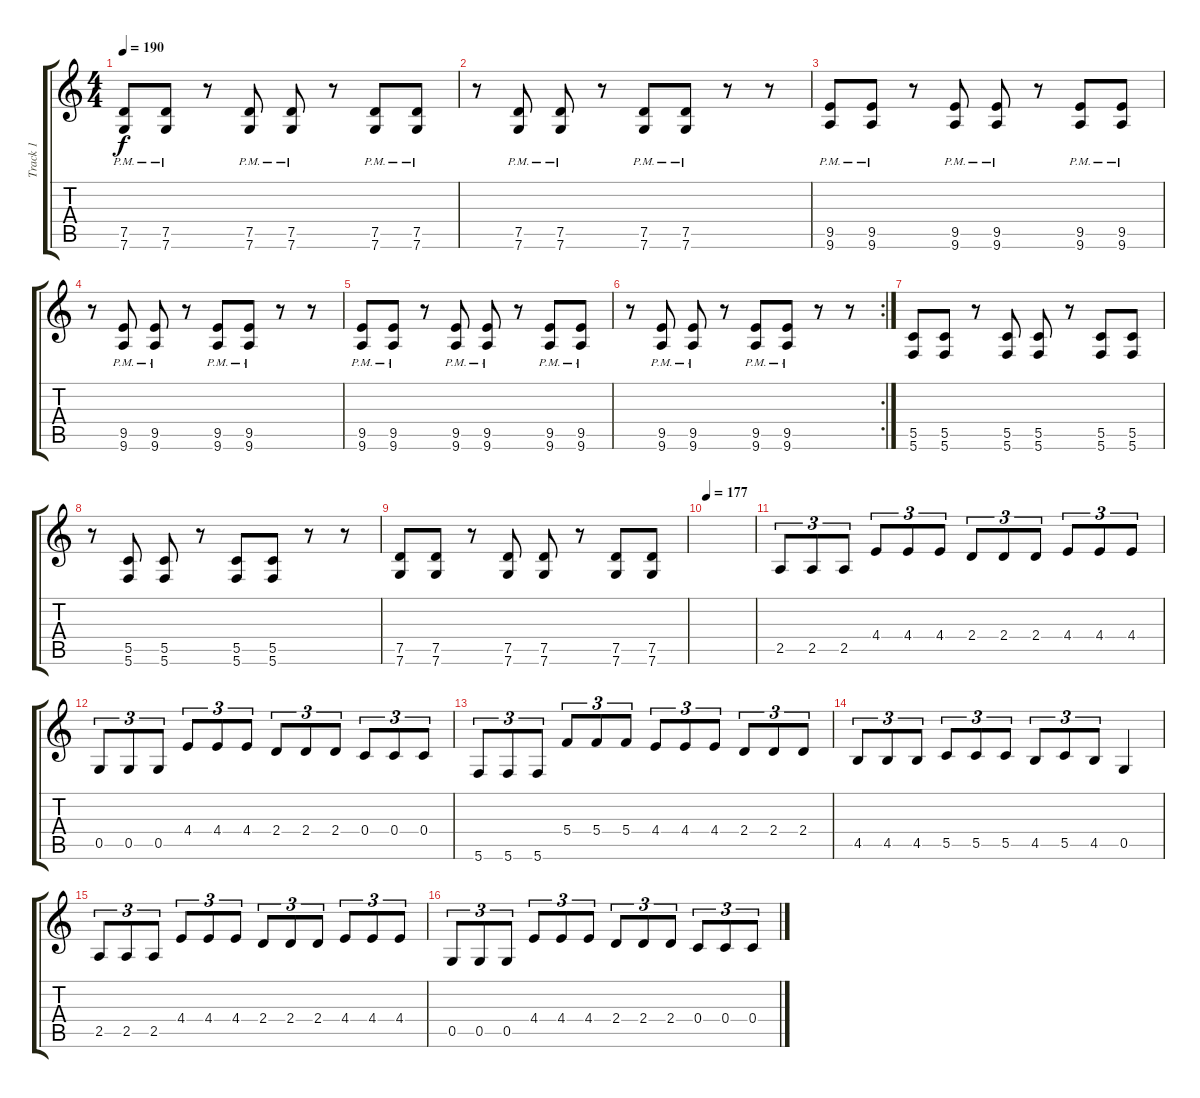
\track ("Track 1" "Track 1") {instrument distortionguitar}
\staff {score tabs}
\tuning (D4 A3 F3 C3 G2 C2) {hide}
\ts (4 4)
\tempo 190
\clef g2
\ks c
(7.5{pm} 7.6{pm}).8{dy f} (7.5{pm} 7.6{pm}).8 r.8 (7.5{pm} 7.6{pm}).8 (7.5{pm} 7.6{pm}).8 r.8 (7.5{pm} 7.6{pm}).8 (7.5{pm} 7.6{pm}).8 |
r.8 (7.5{pm} 7.6{pm}).8 (7.5{pm} 7.6{pm}).8 r.8 (7.5{pm} 7.6{pm}).8 (7.5{pm} 7.6{pm}).8 r.8 r.8 |
(9.5{pm} 9.6{pm}).8 (9.5{pm} 9.6{pm}).8 r.8 (9.5{pm} 9.6{pm}).8 (9.5{pm} 9.6{pm}).8 r.8 (9.5{pm} 9.6{pm}).8 (9.5{pm} 9.6{pm}).8 |
r.8 (9.5{pm} 9.6{pm}).8 (9.5{pm} 9.6{pm}).8 r.8 (9.5{pm} 9.6{pm}).8 (9.5{pm} 9.6{pm}).8 r.8 r.8 |
(9.5{pm} 9.6{pm}).8 (9.5{pm} 9.6{pm}).8 r.8 (9.5{pm} 9.6{pm}).8 (9.5{pm} 9.6{pm}).8 r.8 (9.5{pm} 9.6{pm}).8 (9.5{pm} 9.6{pm}).8 |
\rc 2
r.8 (9.5{pm} 9.6{pm}).8 (9.5{pm} 9.6{pm}).8 r.8 (9.5{pm} 9.6{pm}).8 (9.5{pm} 9.6{pm}).8 r.8 r.8 |
(5.5 5.6).8 (5.5 5.6).8 r.8 (5.5 5.6).8 (5.5 5.6).8 r.8 (5.5 5.6).8 (5.5 5.6).8 |
r.8 (5.5 5.6).8 (5.5 5.6).8 r.8 (5.5 5.6).8 (5.5 5.6).8 r.8 r.8 |
(7.5 7.6).8 (7.5 7.6).8 r.8 (7.5 7.6).8 (7.5 7.6).8 r.8 (7.5 7.6).8 (7.5 7.6).8 |
\tempo 177
|
2.5.8{tu (3 2)} 2.5.8{tu (3 2)} 2.5.8{tu (3 2)} 4.4.8{tu (3 2)} 4.4.8{tu (3 2)} 4.4.8{tu (3 2)} 2.4.8{tu (3 2)} 2.4.8{tu (3 2)} 2.4.8{tu (3 2)} 4.4.8{tu (3 2)} 4.4.8{tu (3 2)} 4.4.8{tu (3 2)} |
0.5.8{tu (3 2)} 0.5.8{tu (3 2)} 0.5.8{tu (3 2)} 4.4.8{tu (3 2)} 4.4.8{tu (3 2)} 4.4.8{tu (3 2)} 2.4.8{tu (3 2)} 2.4.8{tu (3 2)} 2.4.8{tu (3 2)} 0.4.8{tu (3 2)} 0.4.8{tu (3 2)} 0.4.8{tu (3 2)} |
5.6.8{tu (3 2)} 5.6.8{tu (3 2)} 5.6.8{tu (3 2)} 5.4.8{tu (3 2)} 5.4.8{tu (3 2)} 5.4.8{tu (3 2)} 4.4.8{tu (3 2)} 4.4.8{tu (3 2)} 4.4.8{tu (3 2)} 2.4.8{tu (3 2)} 2.4.8{tu (3 2)} 2.4.8{tu (3 2)} |
4.5.8{tu (3 2)} 4.5.8{tu (3 2)} 4.5.8{tu (3 2)} 5.5.8{tu (3 2)} 5.5.8{tu (3 2)} 5.5.8{tu (3 2)} 4.5.8{tu (3 2)} 5.5.8{tu (3 2)} 4.5.8{tu (3 2)} 0.5.4 |
2.5.8{tu (3 2)} 2.5.8{tu (3 2)} 2.5.8{tu (3 2)} 4.4.8{tu (3 2)} 4.4.8{tu (3 2)} 4.4.8{tu (3 2)} 2.4.8{tu (3 2)} 2.4.8{tu (3 2)} 2.4.8{tu (3 2)} 4.4.8{tu (3 2)} 4.4.8{tu (3 2)} 4.4.8{tu (3 2)} |
0.5.8{tu (3 2)} 0.5.8{tu (3 2)} 0.5.8{tu (3 2)} 4.4.8{tu (3 2)} 4.4.8{tu (3 2)} 4.4.8{tu (3 2)} 2.4.8{tu (3 2)} 2.4.8{tu (3 2)} 2.4.8{tu (3 2)} 0.4.8{tu (3 2)} 0.4.8{tu (3 2)} 0.4.8{tu (3 2)}
